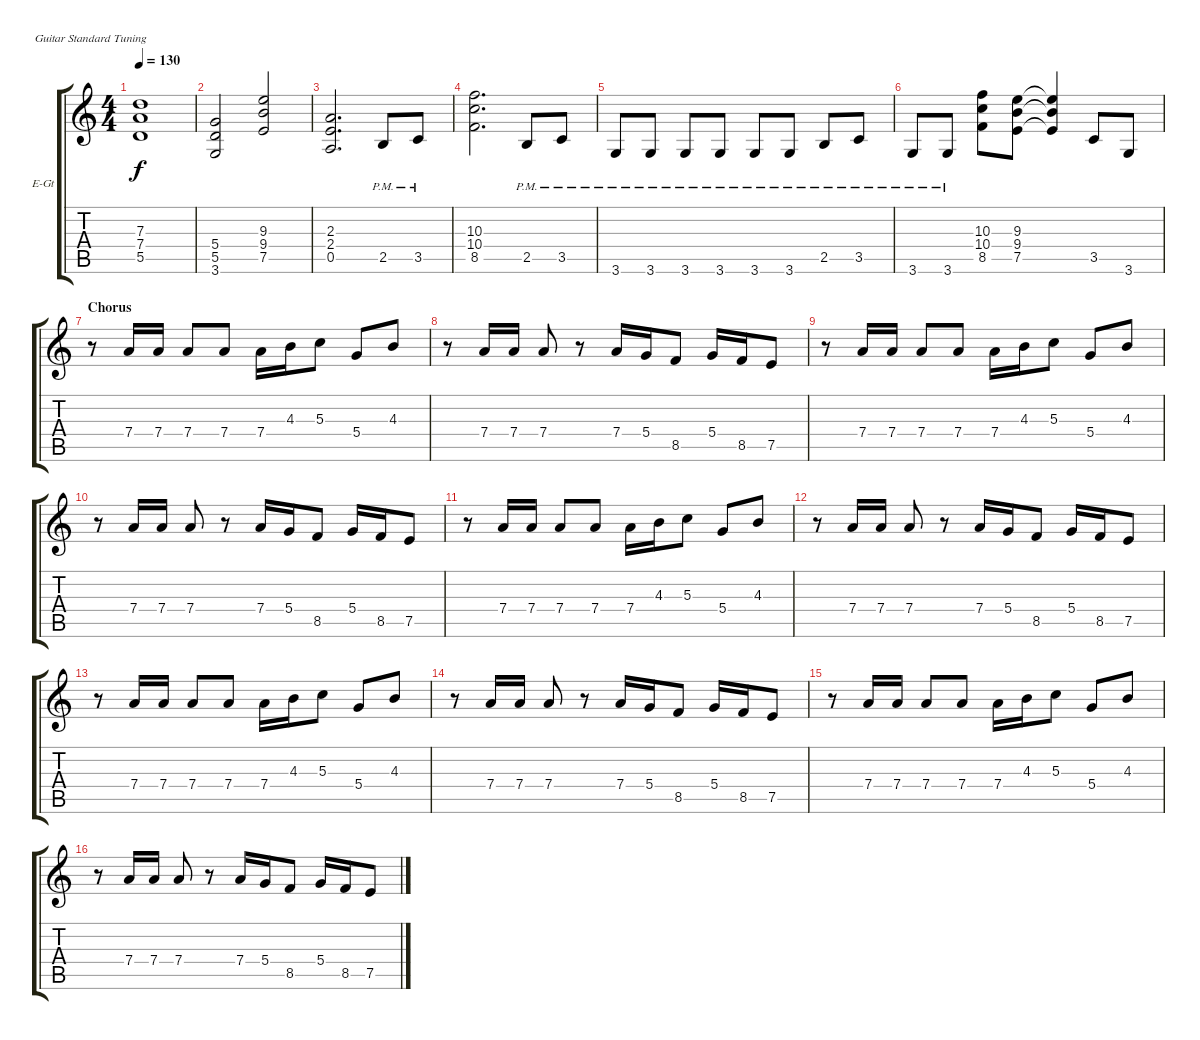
\defaultSystemsLayout 4
\bracketExtendMode groupsimilarinstruments
\firstSystemTrackNameOrientation horizontal
\otherSystemsTrackNameOrientation horizontal
\track ("Dave Mustaine" "E-Gt") {instrument distortionguitar}
\staff {score tabs}
\tuning (E4 B3 G3 D3 A2 E2)
\ts (4 4)
\tempo 130
\clef g2
\ks c
(7.3 7.4 5.5).1{dy f} |
(5.4 5.5 3.6).2 (9.3 9.4 7.5).2 |
(2.3 2.4 0.5).2{d} 2.5{pm}.8 3.5{pm}.8 |
(10.3 10.4 8.5).2{d} 2.5{pm}.8 3.5{pm}.8 |
3.6{pm}.8 3.6{pm}.8 3.6{pm}.8 3.6{pm}.8 3.6{pm}.8 3.6{pm}.8 2.5{pm}.8 3.5{pm}.8 |
3.6{pm}.8 3.6{pm}.8 (10.3 10.4 8.5).8 (9.3 9.4 7.5).8 (9.3{t} 9.4{t} 7.5{t}).4 3.5.8 3.6.8 |
\section ("" "Chorus")
r.8 7.4.16 7.4.16 7.4.8 7.4.8 7.4.16 4.3.16 5.3.8 5.4.8 4.3.8 |
r.8 7.4.16 7.4.16 7.4.8 r.8 7.4.16 5.4.16 8.5.8 5.4.16 8.5.16 7.5.8 |
r.8 7.4.16 7.4.16 7.4.8 7.4.8 7.4.16 4.3.16 5.3.8 5.4.8 4.3.8 |
r.8 7.4.16 7.4.16 7.4.8 r.8 7.4.16 5.4.16 8.5.8 5.4.16 8.5.16 7.5.8 |
r.8 7.4.16 7.4.16 7.4.8 7.4.8 7.4.16 4.3.16 5.3.8 5.4.8 4.3.8 |
r.8 7.4.16 7.4.16 7.4.8 r.8 7.4.16 5.4.16 8.5.8 5.4.16 8.5.16 7.5.8 |
r.8 7.4.16 7.4.16 7.4.8 7.4.8 7.4.16 4.3.16 5.3.8 5.4.8 4.3.8 |
r.8 7.4.16 7.4.16 7.4.8 r.8 7.4.16 5.4.16 8.5.8 5.4.16 8.5.16 7.5.8 |
r.8 7.4.16 7.4.16 7.4.8 7.4.8 7.4.16 4.3.16 5.3.8 5.4.8 4.3.8 |
r.8 7.4.16 7.4.16 7.4.8 r.8 7.4.16 5.4.16 8.5.8 5.4.16 8.5.16 7.5.8
